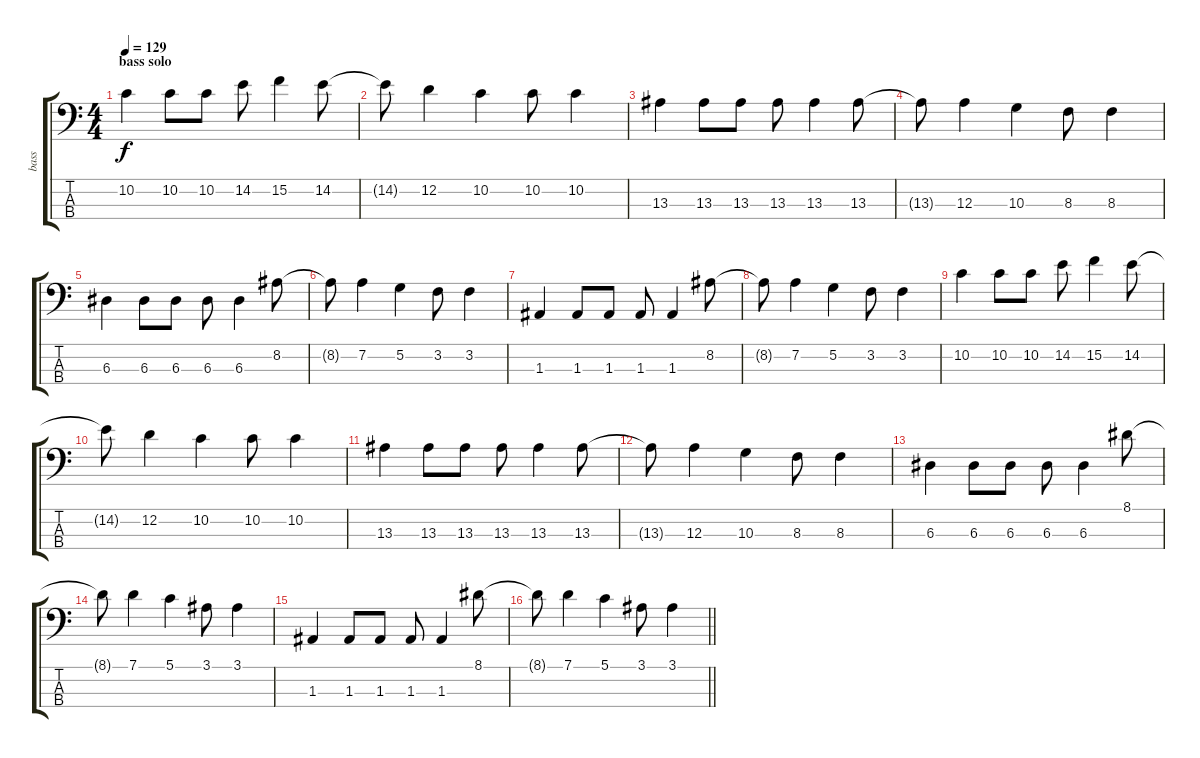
\track ("bass" "bass") {instrument electricbasspick}
\staff {score tabs}
\tuning (G2 D2 A1 E1) {hide}
\ts (4 4)
\section ("" "bass solo")
\tempo 129
\clef f4
\ks c
10.2.4{dy f volume 8} 10.2.8 10.2.8 14.2.8 15.2.4 14.2.8 |
14.2{t}.8 12.2.4 10.2.4 10.2.8 10.2.4 |
13.3.4 13.3.8 13.3.8 13.3.8 13.3.4 13.3.8 |
13.3{t}.8 12.3.4 10.3.4 8.3.8 8.3.4 |
6.3.4 6.3.8 6.3.8 6.3.8 6.3.4 8.2.8 |
8.2{t}.8 7.2.4 5.2.4 3.2.8 3.2.4 |
1.3.4 1.3.8 1.3.8 1.3.8 1.3.4 8.2.8 |
8.2{t}.8 7.2.4 5.2.4 3.2.8 3.2.4 |
10.2.4 10.2.8 10.2.8 14.2.8 15.2.4 14.2.8 |
14.2{t}.8 12.2.4 10.2.4 10.2.8 10.2.4 |
13.3.4 13.3.8 13.3.8 13.3.8 13.3.4 13.3.8 |
13.3{t}.8 12.3.4 10.3.4 8.3.8 8.3.4 |
6.3.4 6.3.8 6.3.8 6.3.8 6.3.4 8.1.8 |
8.1{t}.8 7.1.4 5.1.4 3.1.8 3.1.4 |
1.3.4 1.3.8 1.3.8 1.3.8 1.3.4 8.1.8 |
\barLineRight lightlight
8.1{t}.8 7.1.4 5.1.4 3.1.8 3.1.4
